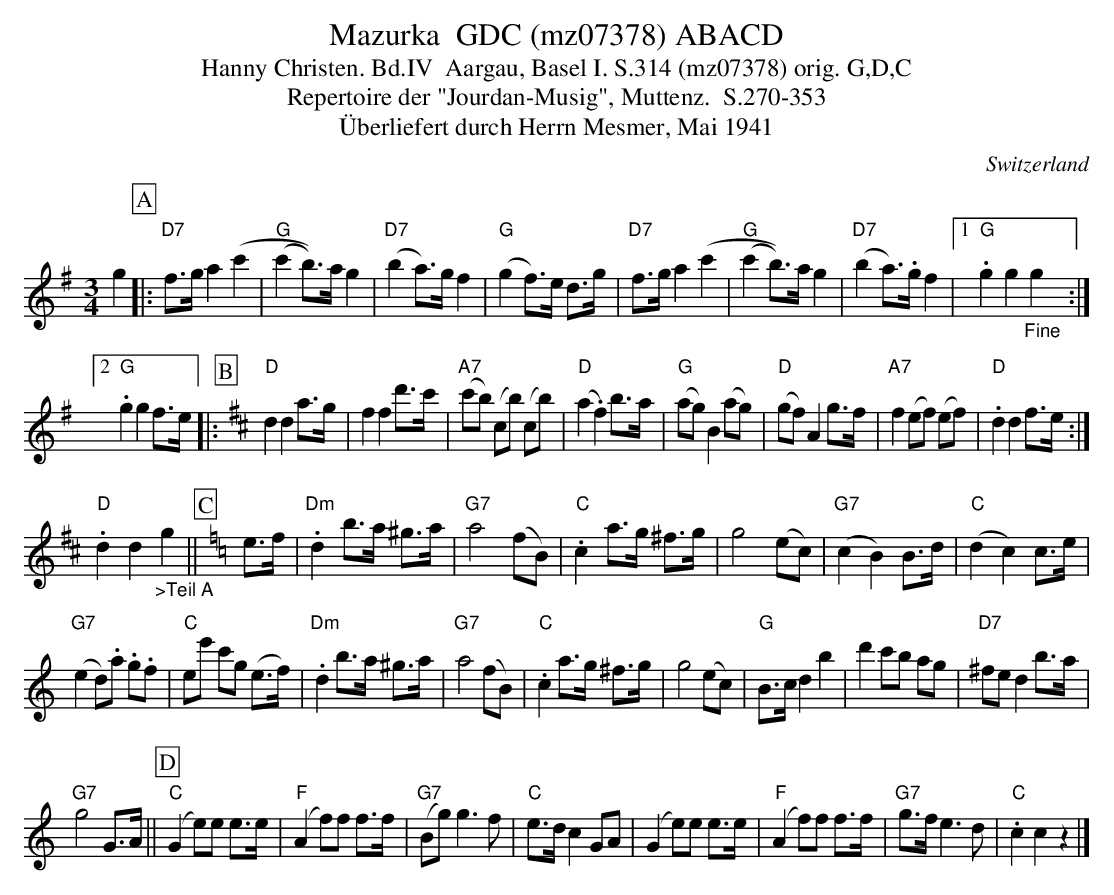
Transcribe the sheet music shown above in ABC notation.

X:1
T:Mazurka  GDC (mz07378) ABACD
T:Hanny Christen. Bd.IV  Aargau, Basel I. S.314 (mz07378) orig. G,D,C
T: Repertoire der "Jourdan-Musig", Muttenz.  S.270-353
T:Überliefert durch Herrn Mesmer, Mai 1941
M:3/4
L:1/8
O:Switzerland
K:G major
g2 [P:A] |: "D7"f>ga2(c'2 | ("G"c'2b>))ag2 | ("D7"b2a>)gf2 |  ("G"g2f>)e d>g | "D7"f>ga2(c'2 | ("G"c'2b>))ag2 | ("D7"b2a>).g f2 |1 "G".g2g2"_Fine"g2 :|2
"G".g2g2f>e |: [P:B] [K:D]    "D"d2d2a>g | f2f2 d'>c' | ("A7"c'b) (cb) (cb) | ("D"a2.f2)b>a | ("G"ag)B2(ag) | ("D"gf)A2g>f | "A7"f2(ef) (ef) | "D".d2d2f>e :|
"D".d2d2"_>Teil A"g2 || [P:C] [K:C] e>f | "Dm".d2b>a ^g>a | "G7"a4(fB) | "C".c2a>g ^f>g | g4(ec) | ("G7"c2B2) B>d | ("C"d2c2)c>e |
("G7"e2d).a .g.f | "C"ee' c'g (e>f) | "Dm".d2b>a ^g>a | "G7"a4(fB) | "C".c2a>g ^f>g | g4(ec) | "G"B>c d2b2 | d'2c'b ag | "D7"^fed2 b>a |
"G7"g4 G>A || [P:D] ("C"G2e)e e>e | ("F"A2f)f f>f | ("G7"Bg)g3f | "C"e>d c2GA | (G2e)e e>e | ("F"A2f)f f>f | "G7"g>f e3d | "C".c2c2z2 |]
